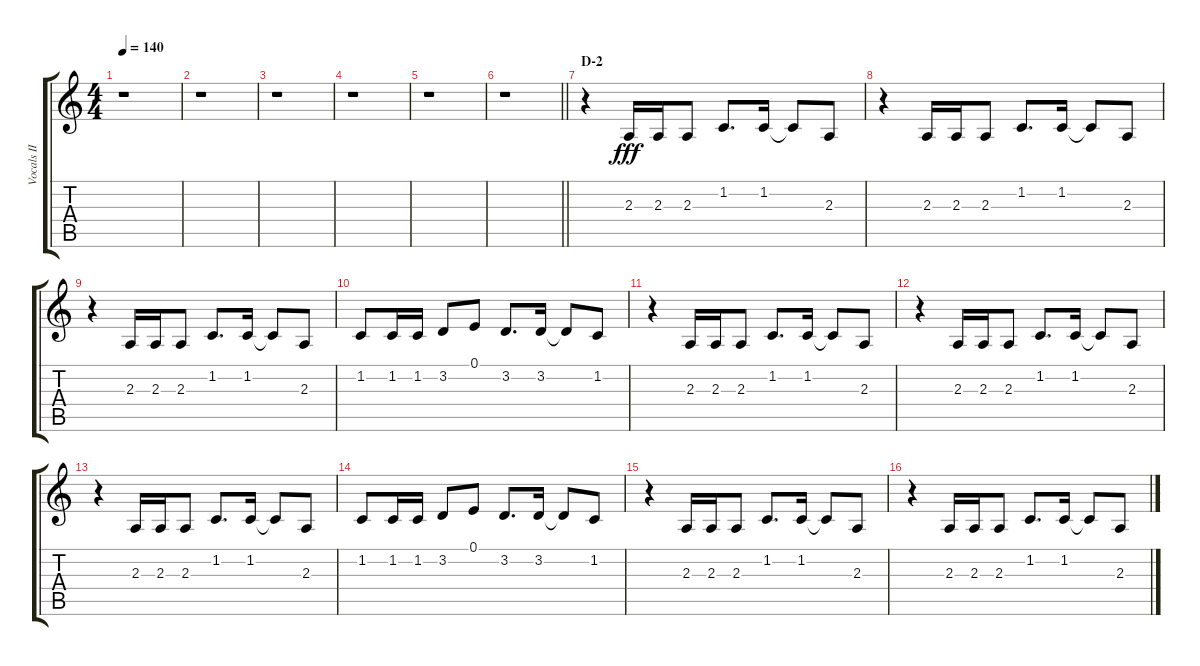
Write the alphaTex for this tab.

\track ("Vocals II" "Vocals II") {instrument voiceoohs}
\staff {score tabs}
\tuning (E4 B3 G3 D3 A2 E2) {hide}
\ts (4 4)
\tempo 140
\clef g2
\ks c
r.1{dy fff} |
r.1 |
r.1 |
r.1 |
r.1 |
\barLineRight lightlight
r.1 |
\section ("" "D-2")
r.4 2.3.16 2.3.16 2.3.8 1.2.8{d} 1.2.16 1.2{t}.8 2.3.8 |
r.4 2.3.16 2.3.16 2.3.8 1.2.8{d} 1.2.16 1.2{t}.8 2.3.8 |
r.4 2.3.16 2.3.16 2.3.8 1.2.8{d} 1.2.16 1.2{t}.8 2.3.8 |
1.2.8 1.2.16 1.2.16 3.2.8 0.1.8 3.2.8{d} 3.2.16 3.2{t}.8 1.2.8 |
r.4 2.3.16 2.3.16 2.3.8 1.2.8{d} 1.2.16 1.2{t}.8 2.3.8 |
r.4 2.3.16 2.3.16 2.3.8 1.2.8{d} 1.2.16 1.2{t}.8 2.3.8 |
r.4 2.3.16 2.3.16 2.3.8 1.2.8{d} 1.2.16 1.2{t}.8 2.3.8 |
1.2.8 1.2.16 1.2.16 3.2.8 0.1.8 3.2.8{d} 3.2.16 3.2{t}.8 1.2.8 |
r.4 2.3.16 2.3.16 2.3.8 1.2.8{d} 1.2.16 1.2{t}.8 2.3.8 |
r.4 2.3.16 2.3.16 2.3.8 1.2.8{d} 1.2.16 1.2{t}.8 2.3.8
